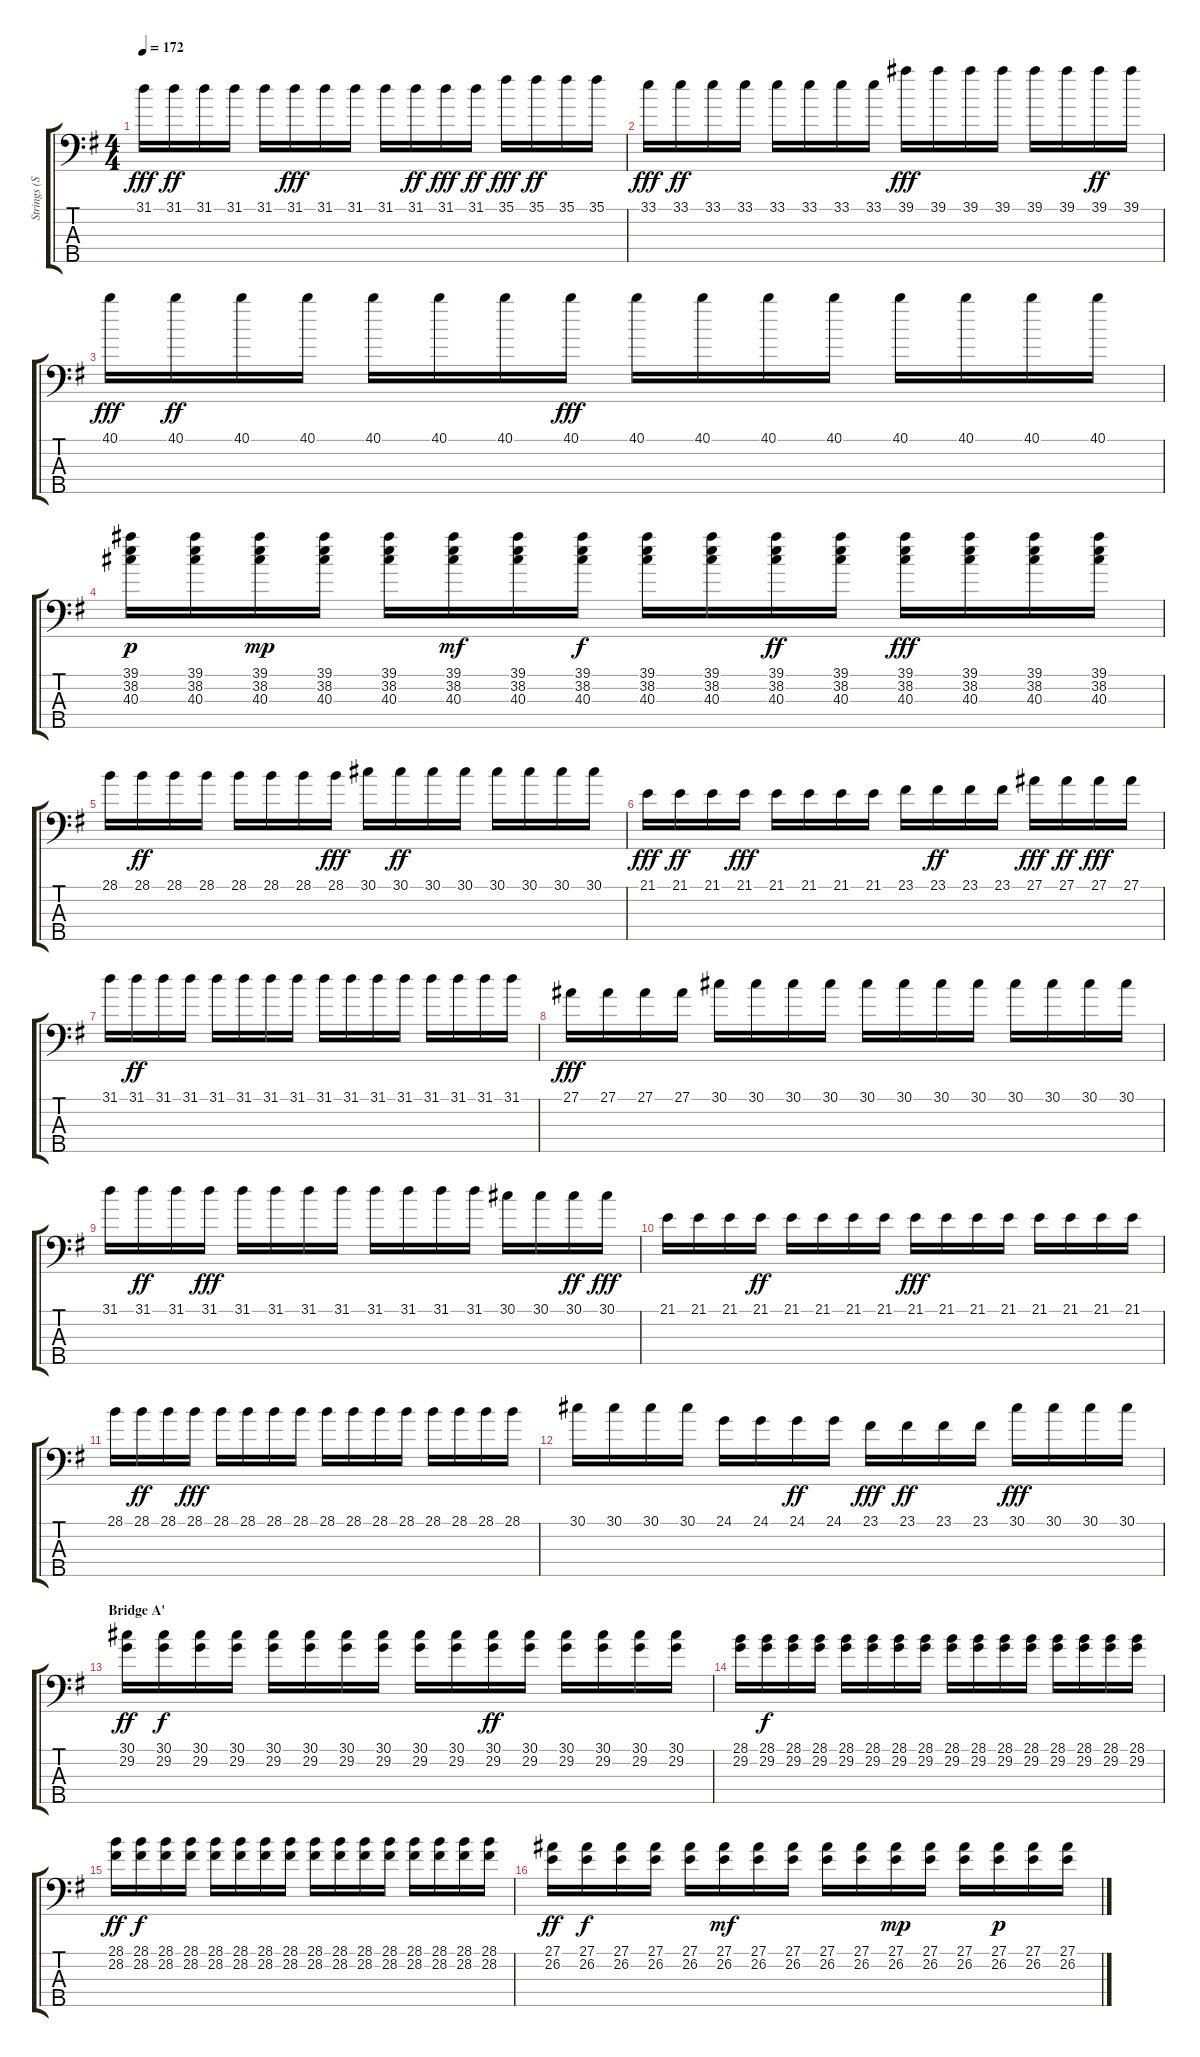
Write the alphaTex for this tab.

\track ("Strings (Staff 2)" "Strings (S") {instrument stringensemble1}
\staff {score tabs}
\tuning (G2 D2 A1 E1 B0) {hide}
\ts (4 4)
\tempo 172
\clef f4
\ks eminor
31.1.16{dy fff} 31.1.16{dy ff} 31.1.16 31.1.16 31.1.16 31.1.16{dy fff} 31.1.16 31.1.16 31.1.16 31.1.16{dy ff} 31.1.16{dy fff} 31.1.16{dy ff} 35.1.16{dy fff} 35.1.16{dy ff} 35.1.16 35.1.16 |
33.1.16{dy fff} 33.1.16{dy ff} 33.1.16 33.1.16 33.1.16 33.1.16 33.1.16 33.1.16 39.1.16{dy fff} 39.1.16 39.1.16 39.1.16 39.1.16 39.1.16 39.1.16{dy ff} 39.1.16 |
40.1.16{dy fff} 40.1.16{dy ff} 40.1.16 40.1.16 40.1.16 40.1.16 40.1.16 40.1.16{dy fff} 40.1.16 40.1.16 40.1.16 40.1.16 40.1.16 40.1.16 40.1.16 40.1.16 |
(39.1 38.2 40.3).16{dy p} (39.1 38.2 40.3).16 (39.1 38.2 40.3).16{dy mp} (39.1 38.2 40.3).16 (39.1 38.2 40.3).16 (39.1 38.2 40.3).16{dy mf} (39.1 38.2 40.3).16 (39.1 38.2 40.3).16{dy f} (39.1 38.2 40.3).16 (39.1 38.2 40.3).16 (39.1 38.2 40.3).16{dy ff} (39.1 38.2 40.3).16 (39.1 38.2 40.3).16{dy fff} (39.1 38.2 40.3).16 (39.1 38.2 40.3).16 (39.1 38.2 40.3).16 |
28.1.16 28.1.16{dy ff} 28.1.16 28.1.16 28.1.16 28.1.16 28.1.16 28.1.16{dy fff} 30.1.16 30.1.16{dy ff} 30.1.16 30.1.16 30.1.16 30.1.16 30.1.16 30.1.16 |
21.1.16{dy fff} 21.1.16{dy ff} 21.1.16 21.1.16{dy fff} 21.1.16 21.1.16 21.1.16 21.1.16 23.1.16 23.1.16{dy ff} 23.1.16 23.1.16 27.1.16{dy fff} 27.1.16{dy ff} 27.1.16{dy fff} 27.1.16 |
31.1.16 31.1.16{dy ff} 31.1.16 31.1.16 31.1.16 31.1.16 31.1.16 31.1.16 31.1.16 31.1.16 31.1.16 31.1.16 31.1.16 31.1.16 31.1.16 31.1.16 |
27.1.16{dy fff} 27.1.16 27.1.16 27.1.16 30.1.16 30.1.16 30.1.16 30.1.16 30.1.16 30.1.16 30.1.16 30.1.16 30.1.16 30.1.16 30.1.16 30.1.16 |
31.1.16 31.1.16{dy ff} 31.1.16 31.1.16{dy fff} 31.1.16 31.1.16 31.1.16 31.1.16 31.1.16 31.1.16 31.1.16 31.1.16 30.1.16 30.1.16 30.1.16{dy ff} 30.1.16{dy fff} |
21.1.16 21.1.16 21.1.16 21.1.16{dy ff} 21.1.16 21.1.16 21.1.16 21.1.16 21.1.16{dy fff} 21.1.16 21.1.16 21.1.16 21.1.16 21.1.16 21.1.16 21.1.16 |
28.1.16 28.1.16{dy ff} 28.1.16 28.1.16{dy fff} 28.1.16 28.1.16 28.1.16 28.1.16 28.1.16 28.1.16 28.1.16 28.1.16 28.1.16 28.1.16 28.1.16 28.1.16 |
30.1.16 30.1.16 30.1.16 30.1.16 24.1.16 24.1.16 24.1.16{dy ff} 24.1.16 23.1.16{dy fff} 23.1.16{dy ff} 23.1.16 23.1.16 30.1.16{dy fff} 30.1.16 30.1.16 30.1.16 |
\section ("" "Bridge A'")
(30.1 29.2).16{dy ff} (30.1 29.2).16{dy f} (30.1 29.2).16 (30.1 29.2).16 (30.1 29.2).16 (30.1 29.2).16 (30.1 29.2).16 (30.1 29.2).16 (30.1 29.2).16 (30.1 29.2).16 (30.1 29.2).16{dy ff} (30.1 29.2).16 (30.1 29.2).16 (30.1 29.2).16 (30.1 29.2).16 (30.1 29.2).16 |
(28.1 29.2).16 (28.1 29.2).16{dy f} (28.1 29.2).16 (28.1 29.2).16 (28.1 29.2).16 (28.1 29.2).16 (28.1 29.2).16 (28.1 29.2).16 (28.1 29.2).16 (28.1 29.2).16 (28.1 29.2).16 (28.1 29.2).16 (28.1 29.2).16 (28.1 29.2).16 (28.1 29.2).16 (28.1 29.2).16 |
(28.1 28.2).16{dy ff} (28.1 28.2).16{dy f} (28.1 28.2).16 (28.1 28.2).16 (28.1 28.2).16 (28.1 28.2).16 (28.1 28.2).16 (28.1 28.2).16 (28.1 28.2).16 (28.1 28.2).16 (28.1 28.2).16 (28.1 28.2).16 (28.1 28.2).16 (28.1 28.2).16 (28.1 28.2).16 (28.1 28.2).16 |
(27.1 26.2).16{dy ff} (27.1 26.2).16{dy f} (27.1 26.2).16 (27.1 26.2).16 (27.1 26.2).16 (27.1 26.2).16{dy mf} (27.1 26.2).16 (27.1 26.2).16 (27.1 26.2).16 (27.1 26.2).16 (27.1 26.2).16{dy mp} (27.1 26.2).16 (27.1 26.2).16 (27.1 26.2).16{dy p} (27.1 26.2).16 (27.1 26.2).16
